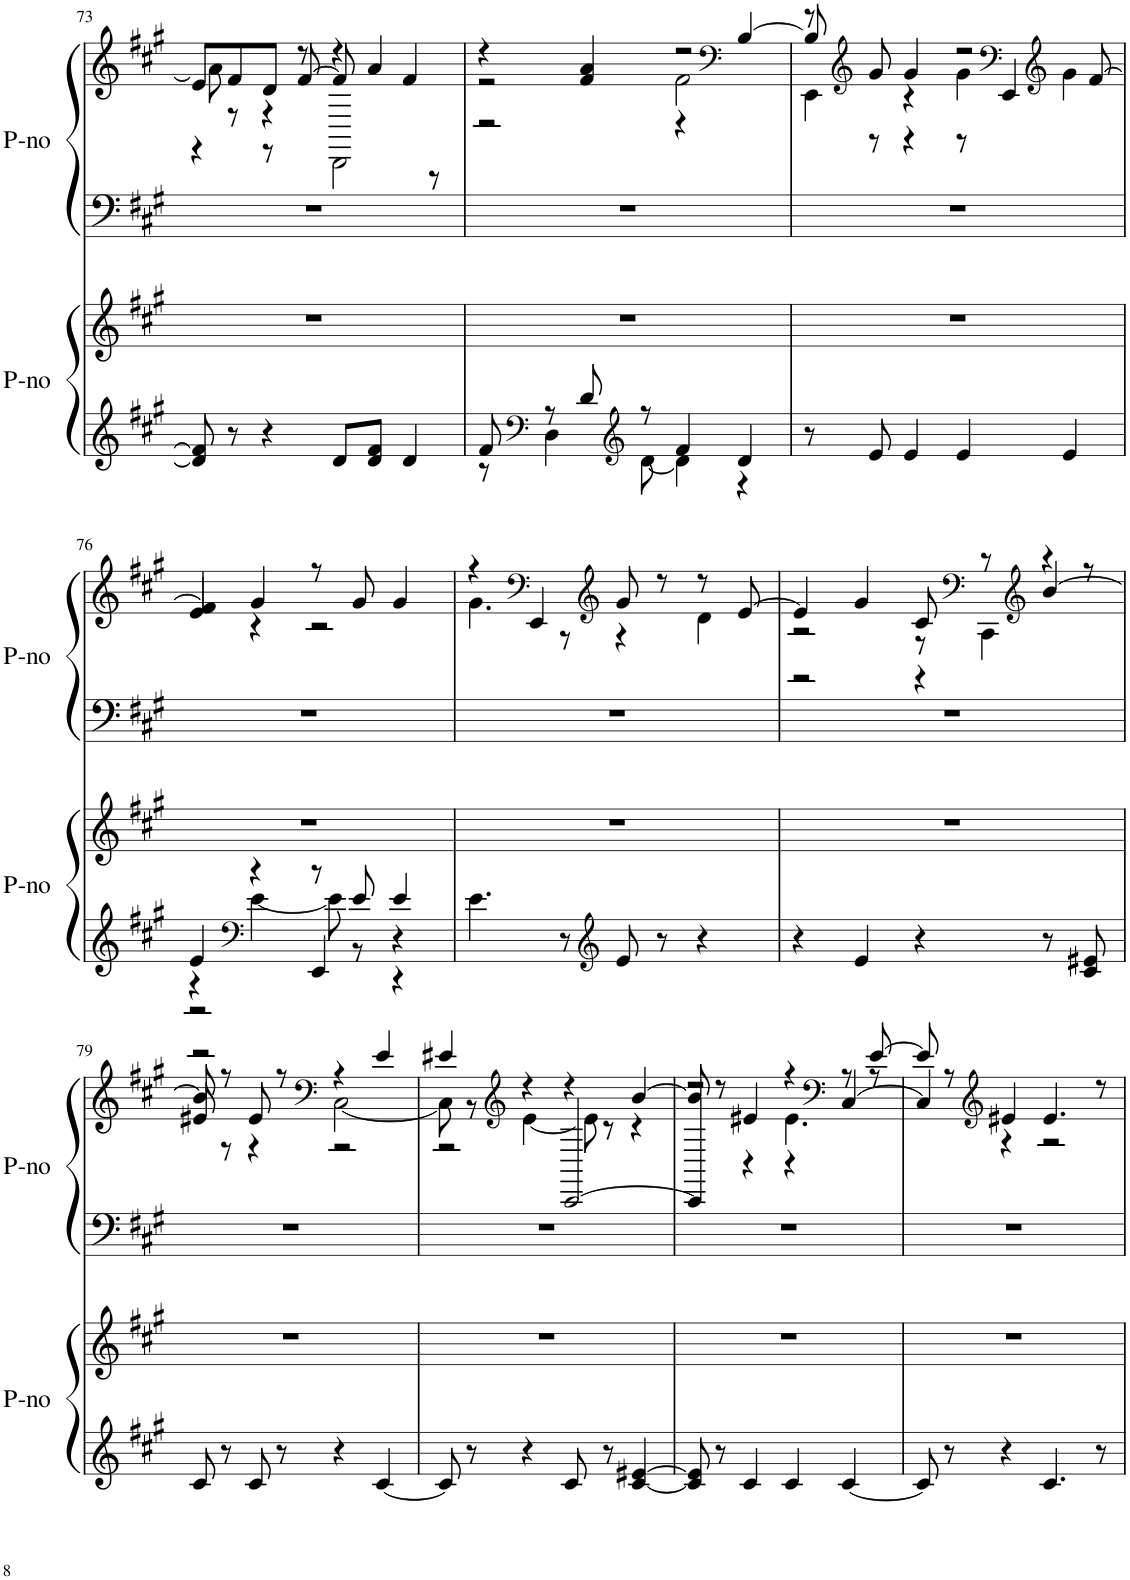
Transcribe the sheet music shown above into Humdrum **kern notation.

**kern	**kern	**kern	**kern
*part2	*part2	*part1	*part1
*staff4	*staff3	*staff2	*staff1
*I"Piano	*	*I"Piano	*
*I'P-no	*	*I'P-no	*
!!LO:PB:g=z
*clefG2	*clefG2	*clefF4	*clefG2
*k[f#c#g#]	*k[f#c#g#]	*k[f#c#g#]	*k[f#c#g#]
*M4/4	*M4/4	*M4/4	*M4/4
=73	=73	=73	=73
*	*	*	*^
*	*	*	*	*^
8d/] 8f#/]	1r	1r	8e/L	8a\]	4r
8r	.	.	8f#/	8r	.
4r	.	.	8d/J	4r	8r
.	.	.	8r	.	[8f#/
8d/L	.	.	4r	2DD\	8f#/]
8d/ 8f#/J	.	.	.	.	4a/
4d/	.	.	4f#/	.	.
.	.	.	.	.	8r
=74	=74	=74	=74	=74	=74
*^	*	*	*	*	*
8f#/	8r	1r	1r	4r	2r	2r
*clefF4	*	*	*	*	*	*
8r	4D\	.	.	.	.	.
8d/	.	.	.	4f#/ 4a/	.	.
*clefG2	*	*	*	*	*	*
8r	[8d\	.	.	.	.	.
4f#/	4d\]	.	.	2r	2f#\	4r
*	*	*	*	*clefF4	*	*
4d/	4r	.	.	.	.	[4B/
*v	*v	*	*	*	*	*
=75	=75	=75	=75	=75	=75
8r	1r	1r	8r	4EE\	8B/]
*	*	*	*clefG2	*	*
8e/	.	.	8g#/	.	8r
4e/	.	.	4g#/	4r	4r
4e/	.	.	2r	4g#\	8r
*	*	*	*clefF4	*	*
.	.	.	.	.	4EE/
*	*	*	*clefG2	*	*
4e/	.	.	.	4g#\	.
.	.	.	.	.	[8f#/
*	*	*	*	*v	*v
!!LO:LB:g=z
=76	=76	=76	=76	=76
*^	*	*	*	*
*	*^	*	*	*	*
4e/	4r	2r	1r	1r	4e/	4f#/]
*clefF4	*	*	*	*	*	*
4r	[4e\	.	.	.	4g#/	4r
8r	8e\]	4EE/	.	.	8r	2r
8e/	8r	.	.	.	8g#/	.
4e/	4r	4r	.	.	4g#/	.
*v	*v	*v	*	*	*	*
=77	=77	=77	=77	=77
4.e\	1r	1r	4r	4.g#\
*	*	*	*clefF4	*
.	.	.	4EE/	.
8r	.	.	.	8r
*clefG2	*	*	*clefG2	*
8e/	.	.	8g#/	4r
8r	.	.	8r	.
4r	.	.	8r	4d\
.	.	.	[8e/	.
=78	=78	=78	=78	=78
*	*	*	*	*^
4r	1r	1r	4e/]	2r	2r
4e/	.	.	4g#/	.	.
4r	.	.	8c#/	8r	4r
*	*	*	*clefF4	*	*
.	.	.	8r	4CC#\	.
*	*	*	*clefG2	*	*
8r	.	.	4r	.	[4b/
8c#/ 8e#X/	.	.	.	8r	.
!!LO:LB:g=z	!!	!!
=79	=79	=79	=79	=79	=79
8c#/	1r	1r	8e#X/	2r	8b/]
8r	.	.	8r	.	8r
8c#/	.	.	8e#/	.	4r
8r	.	.	8r	.	.
*	*	*	*clefF4	*	*
4r	.	.	4r	[2C#\	2r
[4c#/	.	.	4e#/	.	.
=80	=80	=80	=80	=80	=80
8c#/]	1r	1r	4e#X/	8C#\]	2r
8r	.	.	.	8r	.
*	*	*	*clefG2	*	*
4r	.	.	4r	[4e#\	.
8c#/	.	.	4r	8e#\]	[2CC#/
8r	.	.	.	8r	.
[4c#/ [4e#X/	.	.	[4b/	4r	.
=81	=81	=81	=81	=81	=81
8c#/] 8e#/]	1r	1r	8b/]	2r	4CC#/]
8r	.	.	8r	.	.
4c#/	.	.	4e#X/	.	4r
4c#/	.	.	4r	4.e#\	4r
*	*	*	*clefF4	*	*
[4c#/	.	.	8r	.	[4C#/
.	.	.	[8e#/	8r	.
*	*	*	*	*v	*v
=82	=82	=82	=82	=82
8c#/]	1r	1r	8e#/]	4C#/]
8r	.	.	8r	.
*	*	*	*clefG2	*
4r	.	.	4e#X/	4r
4.c#/	.	.	4.e#/	2r
8r	.	.	8r	.
*	*	*	*v	*v
=	=	=	=
*-	*-	*-	*-
